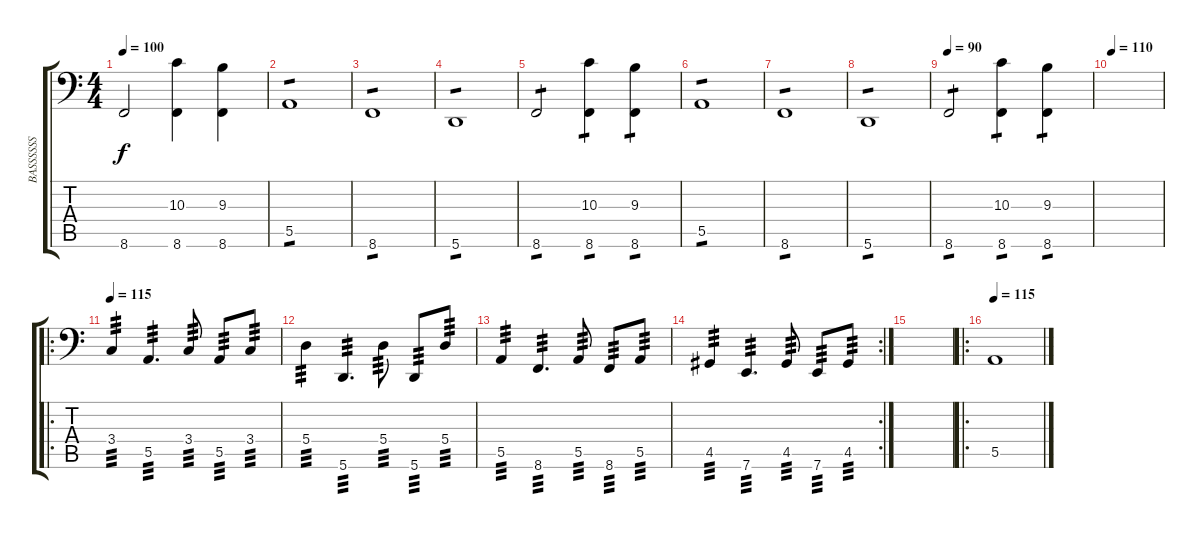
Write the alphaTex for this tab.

\track ("BASSSSSS" "BASSSSSS") {instrument electricbasspick}
\staff {score tabs}
\tuning (Gb3 G2 D2 A1 E1 A0) {hide}
\ts (4 4)
\tempo 100
\clef f4
\ks c
8.6.2{dy f} (10.3 8.6).4 (9.3 8.6).4 |
5.5.1{tp 1} |
8.6.1{tp 1} |
5.6.1{tp 1} |
8.6.2{tp 1} (10.3 8.6).4{tp 1} (9.3 8.6).4{tp 1} |
5.5.1{tp 1} |
8.6.1{tp 1} |
5.6.1{tp 1} |
\tempo 90
8.6.2{tp 1} (10.3 8.6).4{tp 1} (9.3 8.6).4{tp 1} |
\tempo 110
|
\ro
\tempo 115
3.4.4{tp 3} 5.5.4{d tp 3} 3.4.8{tp 3} 5.5.8{tp 3} 3.4.8{tp 3} |
5.4.4{tp 3} 5.6.4{d tp 3} 5.4.8{tp 3} 5.6.8{tp 3} 5.4.8{tp 3} |
5.5.4{tp 3} 8.6.4{d tp 3} 5.5.8{tp 3} 8.6.8{tp 3} 5.5.8{tp 3} |
\rc 2
4.5.4{tp 3} 7.6.4{d tp 3} 4.5.8{tp 3} 7.6.8{tp 3} 4.5.8{tp 3} |
|
\ro
\tempo 115
5.5.1
